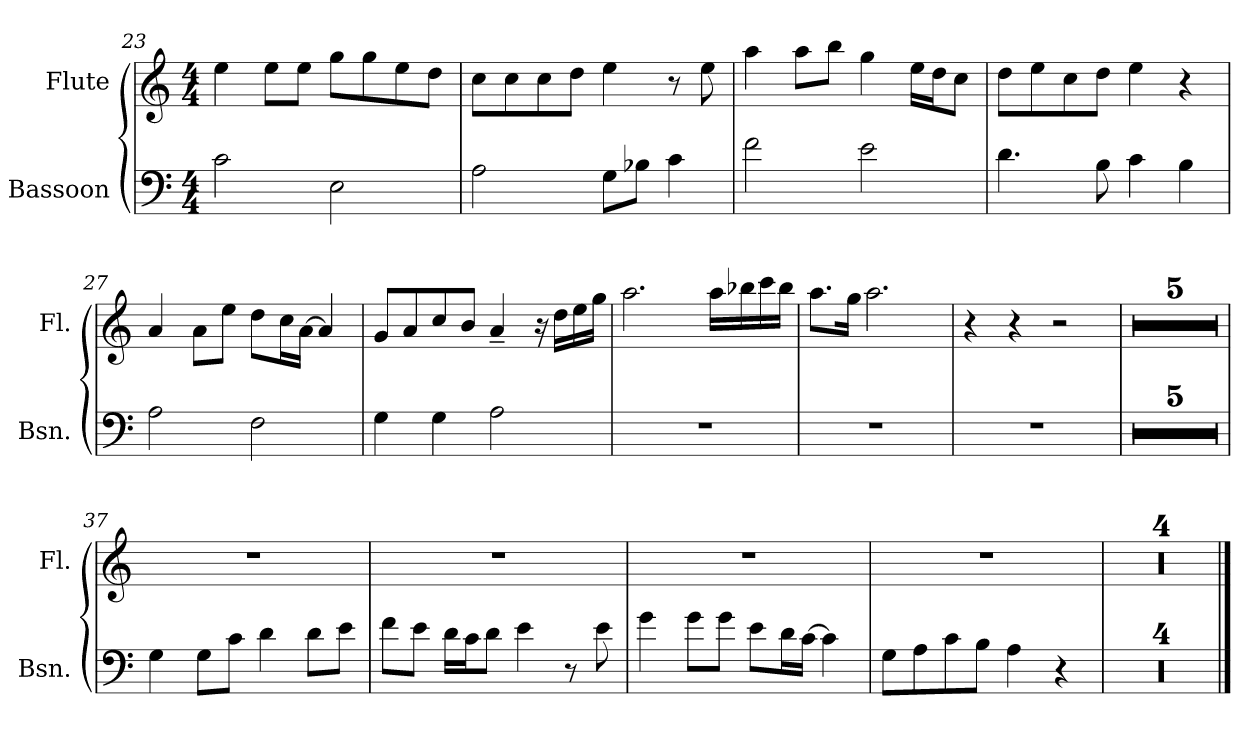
**kern	**kern
*part2	*part1
*staff2	*staff1
*I"Bassoon	*I"Flute
*I'Bsn.	*I'Fl.
!!LO:PB:g=z
*clefF4	*clefG2
*k[]	*k[]
*M4/4	*M4/4
=23	=23
2c\	4ee\
.	8ee\L
.	8ee\J
2E\	8gg\L
.	8gg\
.	8ee\
.	8dd\J
=24	=24
2A\	8cc\L
.	8cc\
.	8cc\
.	8dd\J
8G\L	4ee\
8B-X\J	.
4c\	8r
.	8ee\
=25	=25
2f\	4aa\
.	8aa\L
.	8bb\J
2e\	4gg\
.	16ee\LL
.	16dd\J
.	8cc\J
=26	=26
4.d\	8dd\L
.	8ee\
.	8cc\
8B\	8dd\J
4c\	4ee\
4B\	4r
!!LO:LB:g=z
=27	=27
2A\	4a/
.	8a\L
.	8ee\J
2F\	8dd\L
.	16cc\L
.	[16a\JJ
.	4a/]
=28	=28
4G\	8g/L
.	8a/
4G\	8cc/
.	8b/J
2A\	4a~/
.	16r
.	16dd\LL
.	16ee\
.	16gg\JJ
=29	=29
1r	2.aa\
.	16aa\LL
.	16bb-X\
.	16ccc\
.	16bb-\JJ
=30	=30
1r	8.aa\L
.	16gg\Jk
.	2.aa\
!!LO:LB:g=z
=31	=31
1r	4r
.	4r
.	2r
=32	=32
1r	1r
=33	=33
1r	1r
=34	=34
1r	1r
!!LO:LB:g=z
=35	=35
1r	1r
=36	=36
1r	1r
=37	=37
4G\	1r
8G\L	.
8c\J	.
4d\	.
8d\L	.
8e\J	.
=38	=38
8f\L	1r
8e\J	.
16d\LL	.
16c\J	.
8d\J	.
4e\	.
8r	.
8e\	.
=39	=39
4g\	1r
8g\L	.
8g\J	.
8e\L	.
16d\L	.
[16c\JJ	.
4c\]	.
=40	=40
8G\L	1r
8A\	.
8c\	.
8B\J	.
4A\	.
4r	.
=41	=41
1r	1r
!!LO:LB:g=z
=42	=42
1r	1r
=43	=43
1r	1r
=44	=44
1r	1r
==	==
*-	*-
